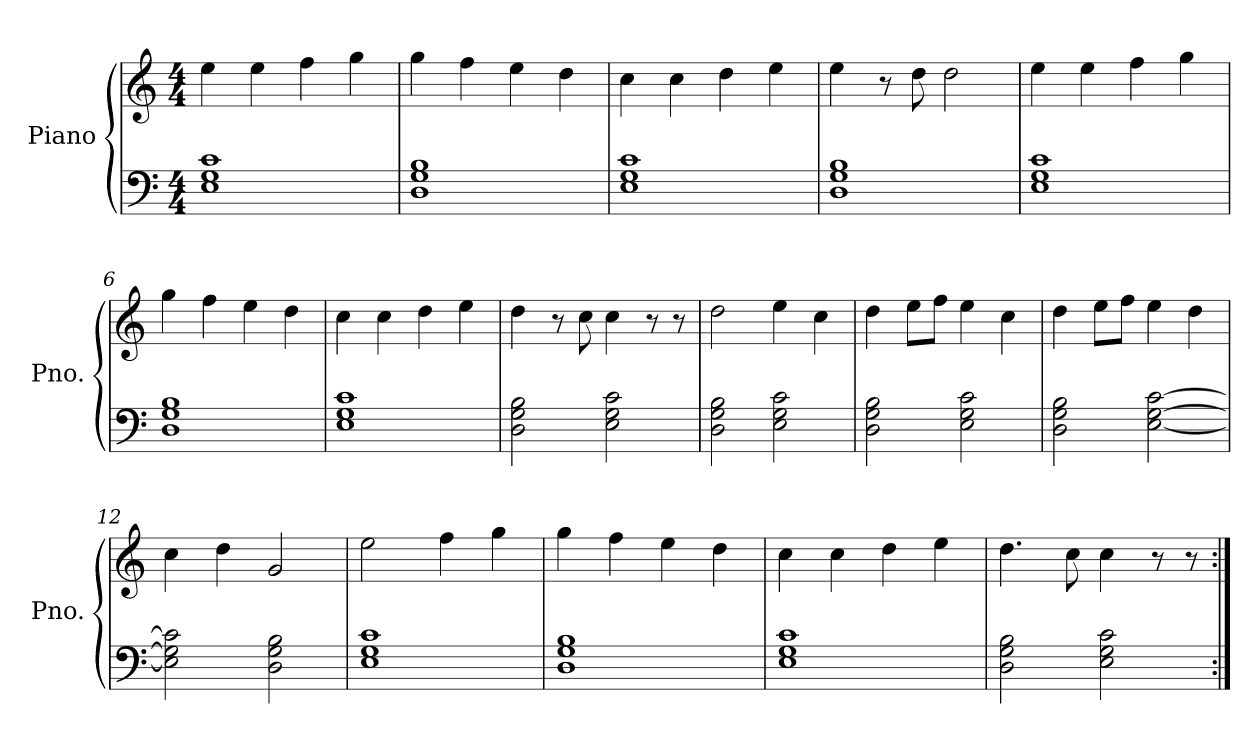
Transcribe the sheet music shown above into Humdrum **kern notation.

**kern	**kern
*part1	*part1
*staff2	*staff1
*I"Piano	*
*I'Pno.	*
*clefF4	*clefG2
*k[]	*k[]
*M4/4	*M4/4
=1	=1
1E 1G 1c	4ee\
.	4ee\
.	4ff\
.	4gg\
=2	=2
1D 1G 1B	4gg\
.	4ff\
.	4ee\
.	4dd\
=3	=3
1E 1G 1c	4cc\
.	4cc\
.	4dd\
.	4ee\
=4	=4
1D 1G 1B	4ee\
.	8r
.	8dd\
.	2dd\
!!LO:LB:g=z
=5	=5
1E 1G 1c	4ee\
.	4ee\
.	4ff\
.	4gg\
=6	=6
1D 1G 1B	4gg\
.	4ff\
.	4ee\
.	4dd\
=7	=7
1E 1G 1c	4cc\
.	4cc\
.	4dd\
.	4ee\
=8	=8
2D\ 2G\ 2B\	4dd\
.	8r
.	8cc\
2E\ 2G\ 2c\	4cc\
.	8r
.	8r
!!LO:LB:g=z
=9	=9
2D\ 2G\ 2B\	2dd\
2E\ 2G\ 2c\	4ee\
.	4cc\
=10	=10
2D\ 2G\ 2B\	4dd\
.	8ee\L
.	8ff\J
2E\ 2G\ 2c\	4ee\
.	4cc\
=11	=11
2D\ 2G\ 2B\	4dd\
.	8ee\L
.	8ff\J
[2E\ [2G\ [2c\	4ee\
.	4dd\
=12	=12
2E\] 2G\] 2c\]	4cc\
.	4dd\
2D\ 2G\ 2B\	2g/
!!LO:LB:g=z
=13	=13
1E 1G 1c	2ee\
.	4ff\
.	4gg\
=14	=14
1D 1G 1B	4gg\
.	4ff\
.	4ee\
.	4dd\
=15	=15
1E 1G 1c	4cc\
.	4cc\
.	4dd\
.	4ee\
=16	=16
2D\ 2G\ 2B\	4.dd\
.	8cc\
2E\ 2G\ 2c\	4cc\
.	8r
.	8r
=:|!	=:|!
*-	*-
